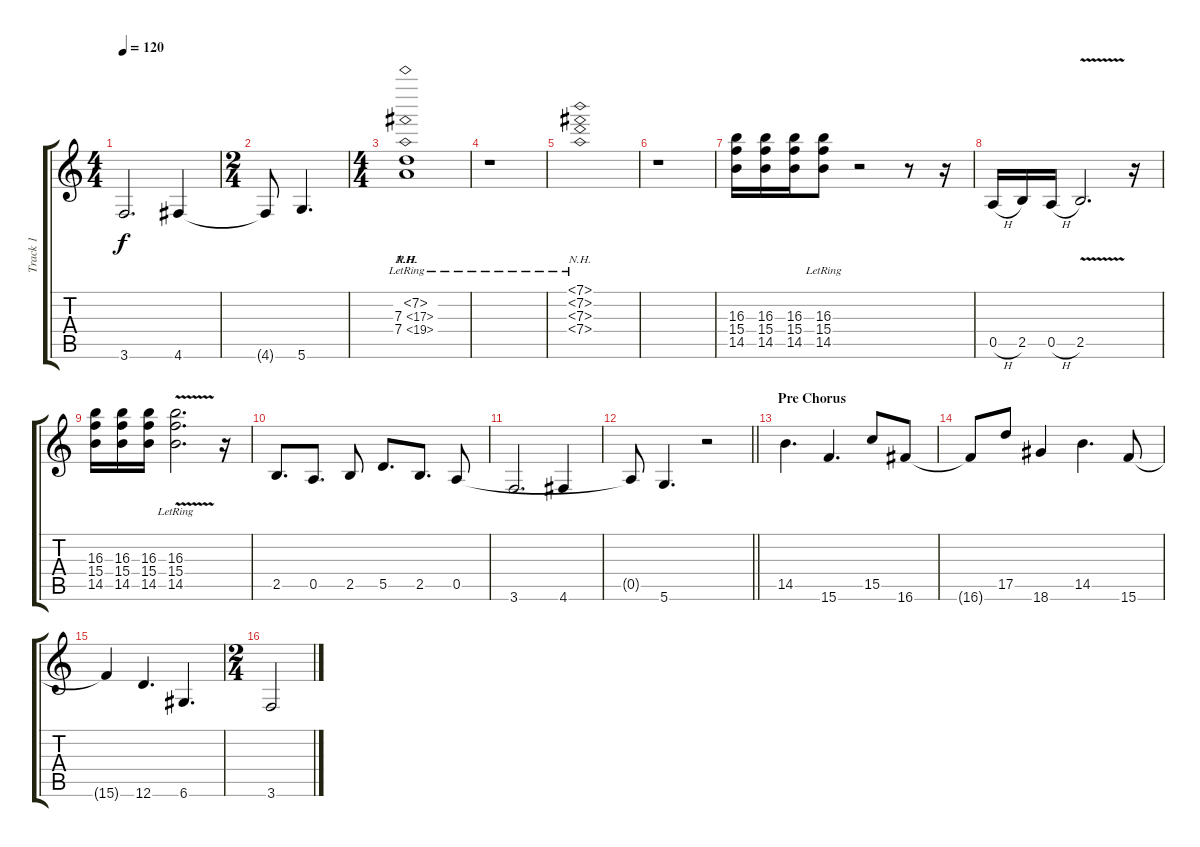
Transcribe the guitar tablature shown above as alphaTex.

\track ("Track 1" "Track 1") {instrument acousticguitarnylon}
\staff {score tabs}
\tuning (E4 B3 G3 D3 A2 D2) {hide}
\ts (4 4)
\tempo 120
\clef g2
\ks c
3.6.2{d dy f} 4.6.4 |
\ts (2 4)
4.6{t}.8 5.6.4{d} |
\ts (4 4)
(7.2{nh lr} 7.3{ah 10 lr} 7.4{ph 12 lr}).1 |
r.1 |
(7.1{nh lr} 7.2{nh lr} 7.3{nh lr} 7.4{nh lr}).1 |
r.1 |
(16.3 15.4 14.5).16 (16.3 15.4 14.5).16 (16.3 15.4 14.5).16 (16.3{lr} 15.4 14.5).8 r.2 r.8 r.16 |
0.5{h}.16 2.5.16 0.5{h}.16 2.5{v}.2{d} r.16 |
(16.3 15.4 14.5).16 (16.3 15.4 14.5).16 (16.3 15.4 14.5).16 (16.3{lr} 15.4 14.5{v}).2{d} r.16 |
2.5.8{d} 0.5.8{d} 2.5.8 5.5.8{d} 2.5.8{d} 0.5.8 |
3.6.2{d} 4.6.4 |
\barLineRight lightlight
0.5{t}.8 5.6.4{d} r.2 |
\section ("" "Pre Chorus")
14.5.4{d} 15.6.4{d} 15.5.8 16.6.8 |
16.6{t}.8 17.5.8 18.6.4 14.5.4{d} 15.6.8 |
15.6{t}.4 12.6.4{d} 6.6.4{d} |
\ts (2 4)
3.6.2
